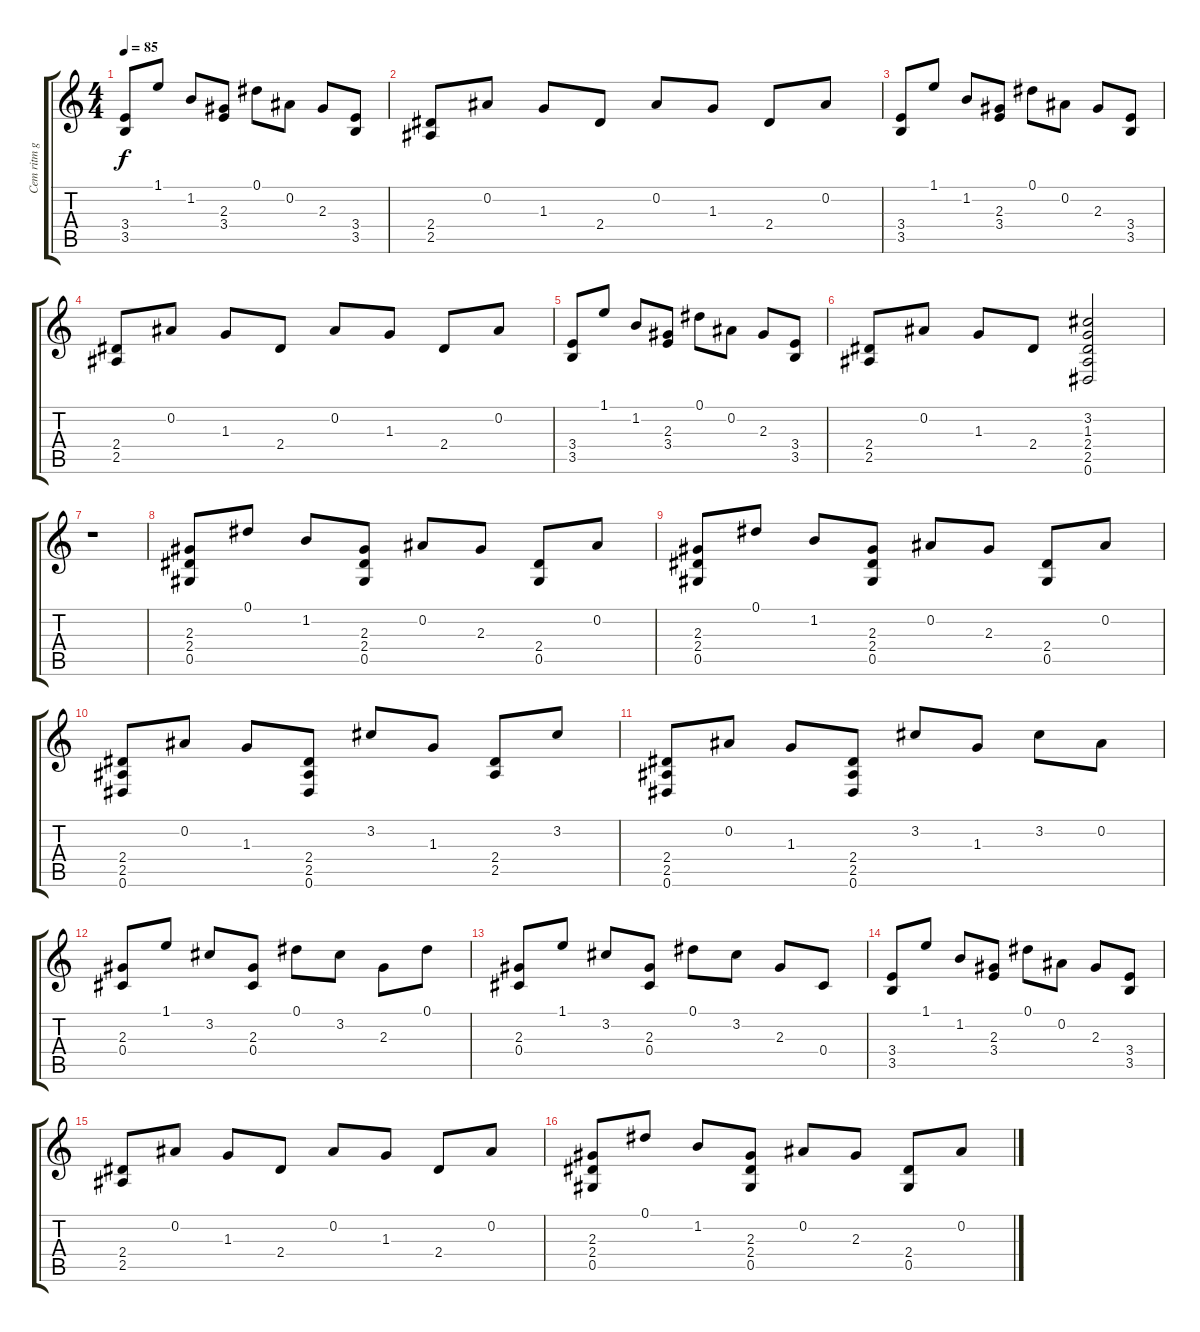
\track ("Cem ritm gitar" "Cem ritm g") {instrument acousticguitarnylon}
\staff {score tabs}
\tuning (Eb4 Bb3 Gb3 Db3 Ab2 Eb2) {hide}
\ts (4 4)
\tempo 85
\clef g2
\ks c
(3.4 3.5).8{dy f} 1.1.8 1.2.8 (2.3 3.4).8 0.1.8 0.2.8 2.3.8 (3.4 3.5).8 |
(2.4 2.5).8 0.2.8 1.3.8 2.4.8 0.2.8 1.3.8 2.4.8 0.2.8 |
(3.4 3.5).8 1.1.8 1.2.8 (2.3 3.4).8 0.1.8 0.2.8 2.3.8 (3.4 3.5).8 |
(2.4 2.5).8 0.2.8 1.3.8 2.4.8 0.2.8 1.3.8 2.4.8 0.2.8 |
(3.4 3.5).8 1.1.8 1.2.8 (2.3 3.4).8 0.1.8 0.2.8 2.3.8 (3.4 3.5).8 |
(2.4 2.5).8 0.2.8 1.3.8 2.4.8 (3.2 1.3 2.4 2.5 0.6).2 |
r.1 |
(2.3 2.4 0.5).8 0.1.8 1.2.8 (2.3 2.4 0.5).8 0.2.8 2.3.8 (2.4 0.5).8 0.2.8 |
(2.3 2.4 0.5).8 0.1.8 1.2.8 (2.3 2.4 0.5).8 0.2.8 2.3.8 (2.4 0.5).8 0.2.8 |
(2.4 2.5 0.6).8 0.2.8 1.3.8 (2.4 2.5 0.6).8 3.2.8 1.3.8 (2.4 2.5).8 3.2.8 |
(2.4 2.5 0.6).8 0.2.8 1.3.8 (2.4 2.5 0.6).8 3.2.8 1.3.8 3.2.8 0.2.8 |
(2.3 0.4).8 1.1.8 3.2.8 (2.3 0.4).8 0.1.8 3.2.8 2.3.8 0.1.8 |
(2.3 0.4).8 1.1.8 3.2.8 (2.3 0.4).8 0.1.8 3.2.8 2.3.8 0.4.8 |
(3.4 3.5).8 1.1.8 1.2.8 (2.3 3.4).8 0.1.8 0.2.8 2.3.8 (3.4 3.5).8 |
(2.4 2.5).8 0.2.8 1.3.8 2.4.8 0.2.8 1.3.8 2.4.8 0.2.8 |
(2.3 2.4 0.5).8 0.1.8 1.2.8 (2.3 2.4 0.5).8 0.2.8 2.3.8 (2.4 0.5).8 0.2.8
